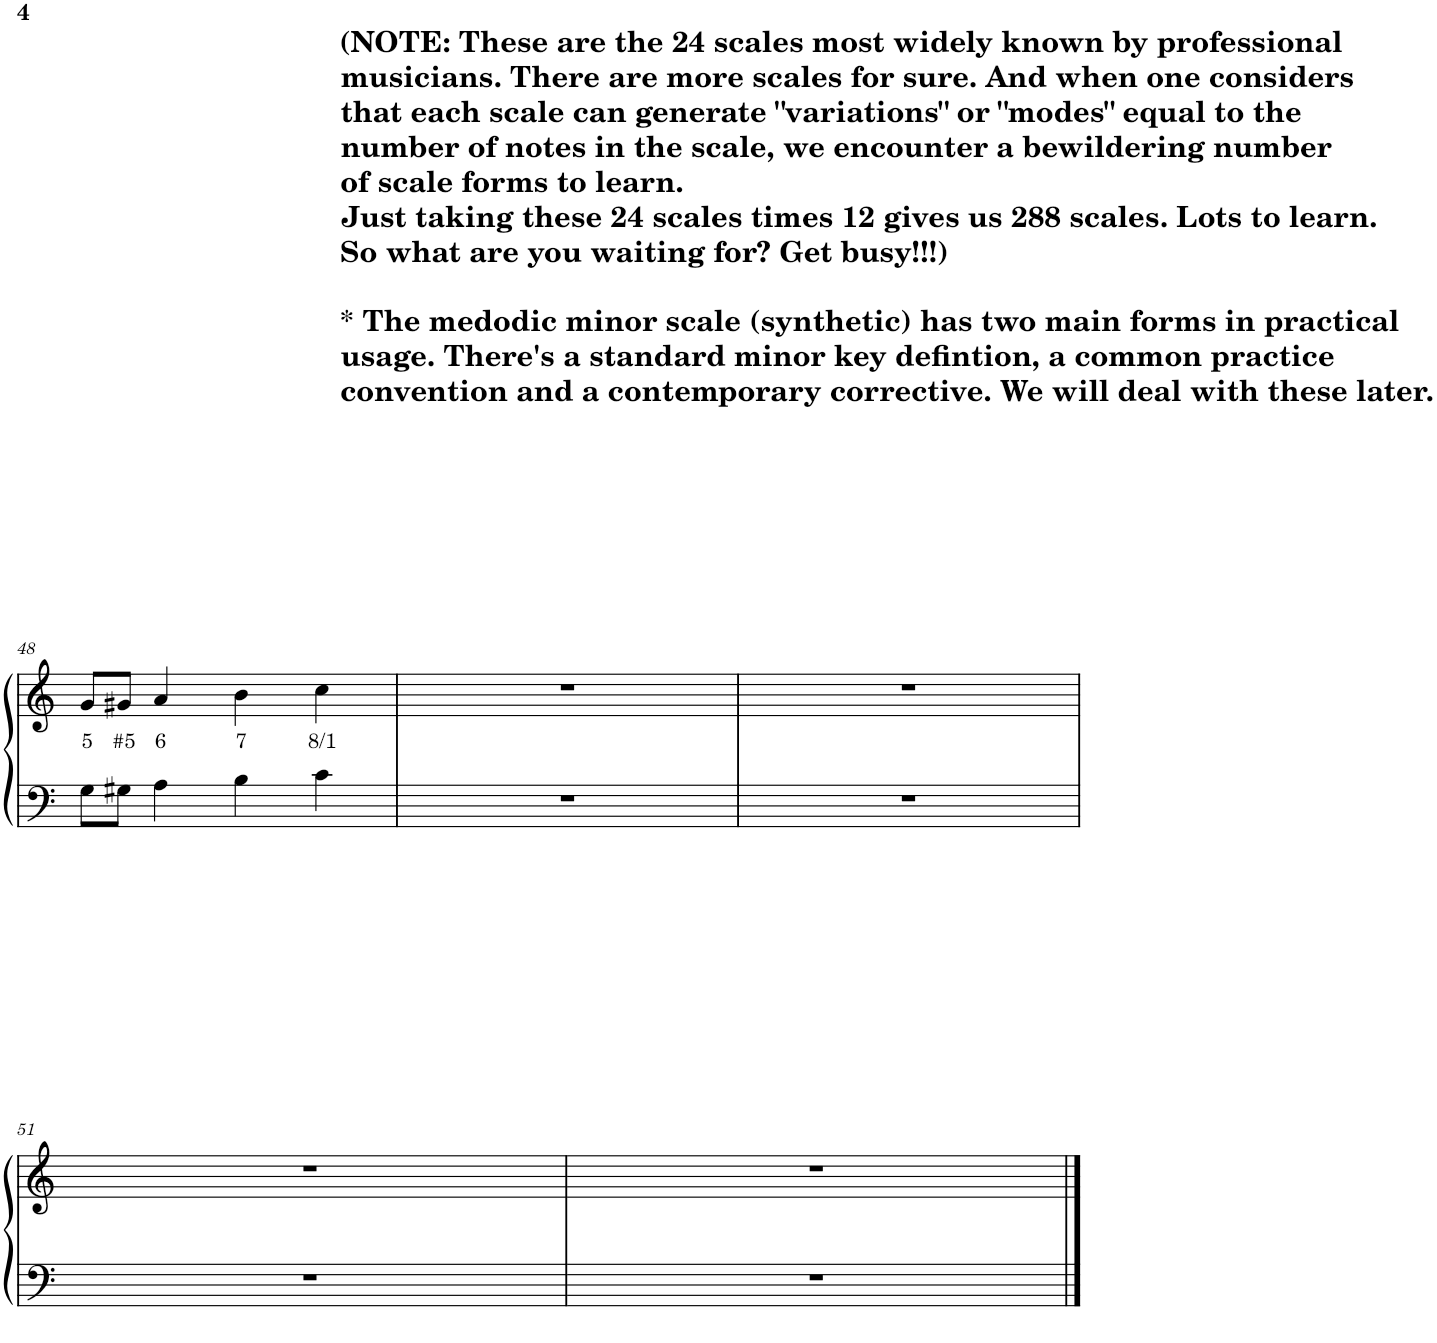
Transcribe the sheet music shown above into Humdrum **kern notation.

**kern	**kern	**text
*part1	*part1	*part1
*staff2	*staff1	*staff1
*I"Piano	*	*
*I'Pno.	*	*
!!LO:PB:g=z
*clefF4	*clefG2	*
*k[]	*k[]	*
*M4/4	*M4/4	*
=48	=48	=48
!	!	!LO:LY:b
8G\L	8g/L	5
!	!	!LO:LY:b
8G#X\J	8g#X/J	#5
!	!	!LO:LY:b
4A\	4a/	6
!	!	!LO:LY:b
4B\	4b\	7
!	!	!LO:LY:b
4c\	4cc\	8/1
=49	=49	=49
!	!LO:TX:a:B:t=(NOTE&colon; These are the 24 scales most widely known by professional	!
!	!LO:TX:a:t=musicians. There are more scales for sure. And when one considers	!
!	!LO:TX:a:t=that each scale can generate "variations" or "modes" equal to the	!
!	!LO:TX:a:t=number of notes in the scale, we encounter a bewildering number	!
!	!LO:TX:a:t=of scale forms to learn.	!
!	!LO:TX:a:t=Just taking these 24 scales times 12 gives us 288 scales. Lots to learn.	!
!	!LO:TX:a:t=So what are you waiting for? Get busy!!!)	!
!	!LO:TX:a:t=* The medodic minor scale (synthetic) has two main forms in practical	!
!	!LO:TX:a:t=usage. There's a standard minor key defintion, a common practice	!
!	!LO:TX:a:t=convention and a contemporary corrective. We will deal with these later.	!
1r	1r	.
=50	=50	=50
1r	1r	.
!!LO:LB:g=z
=51	=51	=51
1r	1r	.
=52	=52	=52
1r	1r	.
==	==	==
*-	*-	*-
